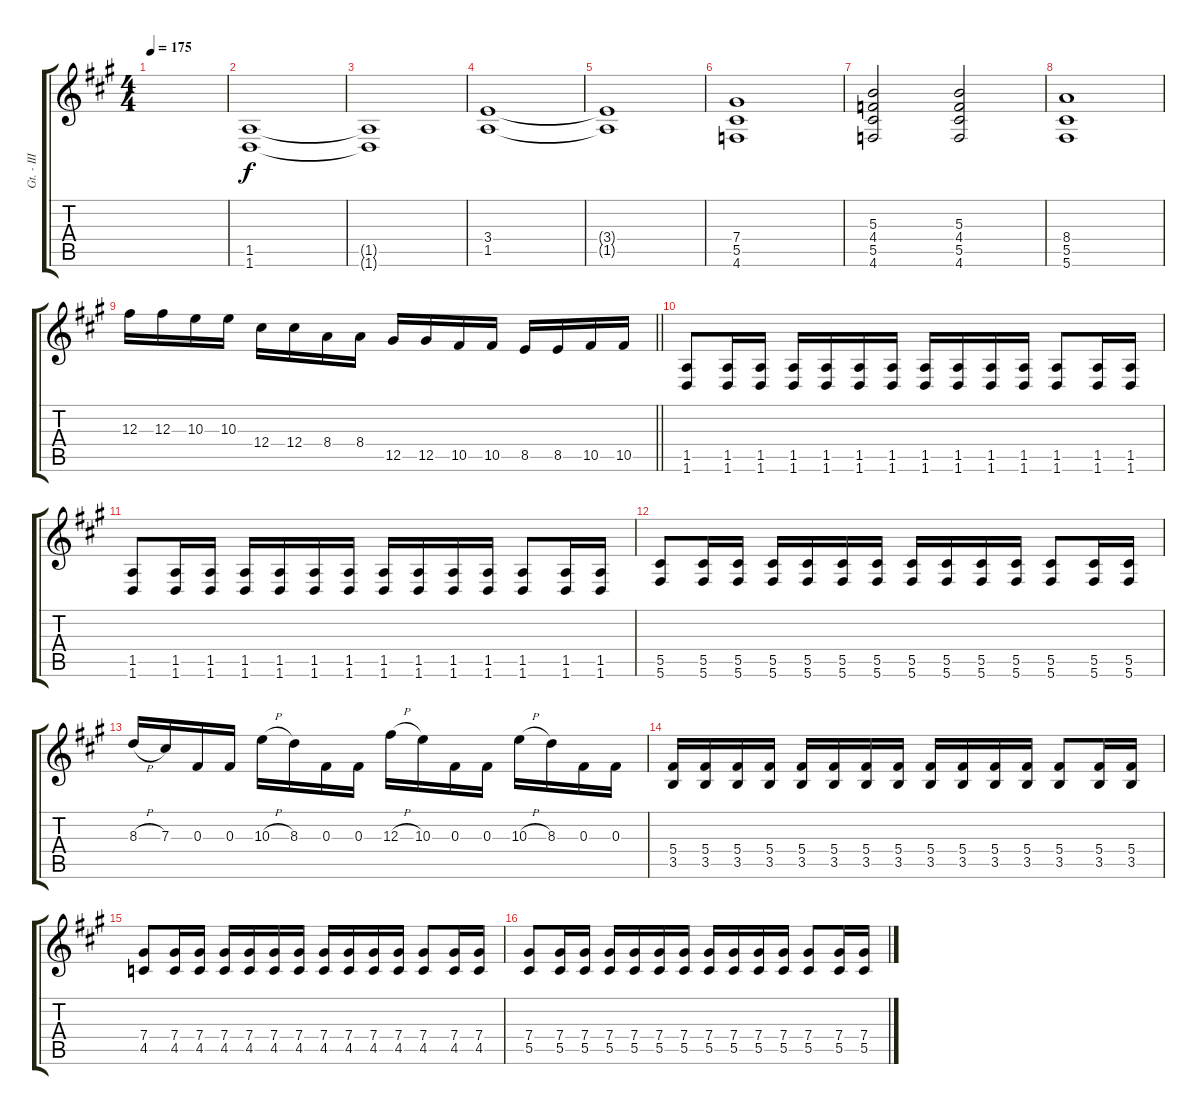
\track ("Gt. - III" "Gt. - III") {instrument distortionguitar}
\staff {score tabs}
\tuning (Eb4 Bb3 Gb3 Db3 Ab2 Db2) {hide}
\ts (4 4)
\tempo 175
\clef g2
\ks f#minor
|
(1.5 1.6).1 |
(1.5{t} 1.6{t}).1 |
(3.4 1.5).1 |
(3.4{t} 1.5{t}).1 |
(7.4 5.5 4.6).1 |
(5.3 4.4 5.5 4.6).2 (5.3 4.4 5.5 4.6).2 |
(8.4 5.5 5.6).1 |
\barLineRight lightlight
12.3.16 12.3.16 10.3.16 10.3.16 12.4.16 12.4.16 8.4.16 8.4.16 12.5.16 12.5.16 10.5.16 10.5.16 8.5.16 8.5.16 10.5.16 10.5.16 |
(1.5 1.6).8 (1.5 1.6).16 (1.5 1.6).16 (1.5 1.6).16 (1.5 1.6).16 (1.5 1.6).16 (1.5 1.6).16 (1.5 1.6).16 (1.5 1.6).16 (1.5 1.6).16 (1.5 1.6).16 (1.5 1.6).8 (1.5 1.6).16 (1.5 1.6).16 |
(1.5 1.6).8 (1.5 1.6).16 (1.5 1.6).16 (1.5 1.6).16 (1.5 1.6).16 (1.5 1.6).16 (1.5 1.6).16 (1.5 1.6).16 (1.5 1.6).16 (1.5 1.6).16 (1.5 1.6).16 (1.5 1.6).8 (1.5 1.6).16 (1.5 1.6).16 |
(5.5 5.6).8 (5.5 5.6).16 (5.5 5.6).16 (5.5 5.6).16 (5.5 5.6).16 (5.5 5.6).16 (5.5 5.6).16 (5.5 5.6).16 (5.5 5.6).16 (5.5 5.6).16 (5.5 5.6).16 (5.5 5.6).8 (5.5 5.6).16 (5.5 5.6).16 |
8.3{h}.16 7.3.16 0.3.16 0.3.16 10.3{h}.16 8.3.16 0.3.16 0.3.16 12.3{h}.16 10.3.16 0.3.16 0.3.16 10.3{h}.16 8.3.16 0.3.16 0.3.16 |
(5.4 3.5).16 (5.4 3.5).16 (5.4 3.5).16 (5.4 3.5).16 (5.4 3.5).16 (5.4 3.5).16 (5.4 3.5).16 (5.4 3.5).16 (5.4 3.5).16 (5.4 3.5).16 (5.4 3.5).16 (5.4 3.5).16 (5.4 3.5).8 (5.4 3.5).16 (5.4 3.5).16 |
(7.4 4.5).8 (7.4 4.5).16 (7.4 4.5).16 (7.4 4.5).16 (7.4 4.5).16 (7.4 4.5).16 (7.4 4.5).16 (7.4 4.5).16 (7.4 4.5).16 (7.4 4.5).16 (7.4 4.5).16 (7.4 4.5).8 (7.4 4.5).16 (7.4 4.5).16 |
(7.4 5.5).8 (7.4 5.5).16 (7.4 5.5).16 (7.4 5.5).16 (7.4 5.5).16 (7.4 5.5).16 (7.4 5.5).16 (7.4 5.5).16 (7.4 5.5).16 (7.4 5.5).16 (7.4 5.5).16 (7.4 5.5).8 (7.4 5.5).16 (7.4 5.5).16
